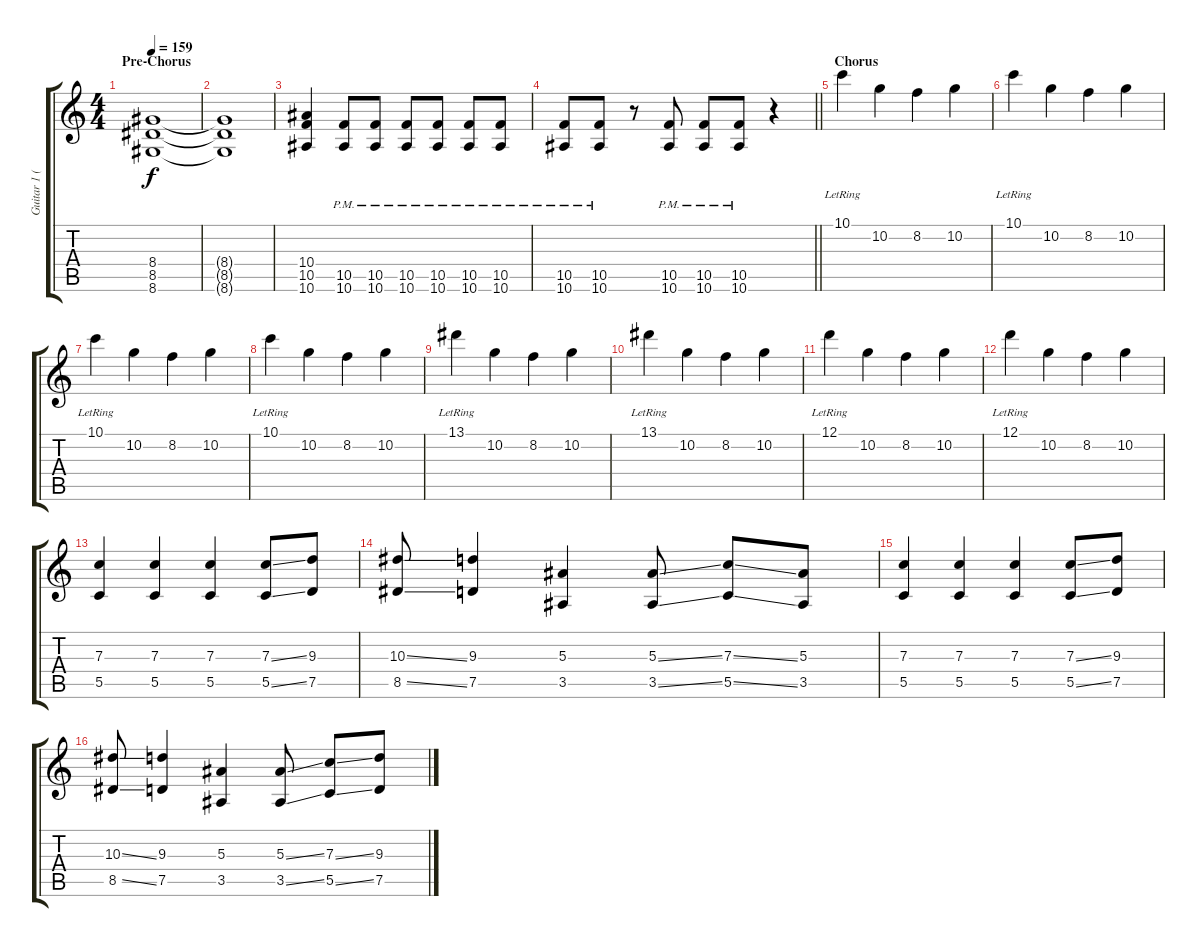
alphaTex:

\track ("Guitar 1 (Dan Jacobs)" "Guitar 1 (") {instrument distortionguitar}
\staff {score tabs}
\tuning (D4 A3 F3 C3 G2 C2) {hide}
\ts (4 4)
\section ("" "Pre-Chorus")
\tempo 159
\clef g2
\ks c
(8.4 8.5 8.6).1{dy f} |
(8.4{t} 8.5{t} 8.6{t}).1 |
(10.4 10.5 10.6).4 (10.5{pm} 10.6{pm}).8 (10.5{pm} 10.6{pm}).8 (10.5{pm} 10.6{pm}).8 (10.5{pm} 10.6{pm}).8 (10.5{pm} 10.6{pm}).8 (10.5{pm} 10.6{pm}).8 |
\barLineRight lightlight
(10.5{pm} 10.6{pm}).8 (10.5{pm} 10.6{pm}).8 r.8 (10.5{pm} 10.6{pm}).8 (10.5{pm} 10.6{pm}).8 (10.5{pm} 10.6{pm}).8 r.4 |
\section ("" "Chorus")
10.1{lr}.4{volume 6} 10.2.4 8.2.4 10.2.4 |
10.1{lr}.4 10.2.4 8.2.4 10.2.4 |
10.1{lr}.4 10.2.4 8.2.4 10.2.4 |
10.1{lr}.4 10.2.4 8.2.4 10.2.4 |
13.1{lr}.4 10.2.4 8.2.4 10.2.4 |
13.1{lr}.4 10.2.4 8.2.4 10.2.4 |
12.1{lr}.4 10.2.4 8.2.4 10.2.4 |
12.1{lr}.4 10.2.4 8.2.4 10.2.4 |
(7.3 5.5).4{volume 10} (7.3 5.5).4 (7.3 5.5).4 (7.3{ss} 5.5{ss}).8 (9.3 7.5).8 |
(10.3{ss} 8.5{ss}).8 (9.3 7.5).4 (5.3 3.5).4 (5.3{ss} 3.5{ss}).8 (7.3{ss} 5.5{ss}).8 (5.3 3.5).8 |
(7.3 5.5).4 (7.3 5.5).4 (7.3 5.5).4 (7.3{ss} 5.5{ss}).8 (9.3 7.5).8 |
(10.3{ss} 8.5{ss}).8 (9.3 7.5).4 (5.3 3.5).4 (5.3{ss} 3.5{ss}).8 (7.3{ss} 5.5{ss}).8 (9.3 7.5).8
